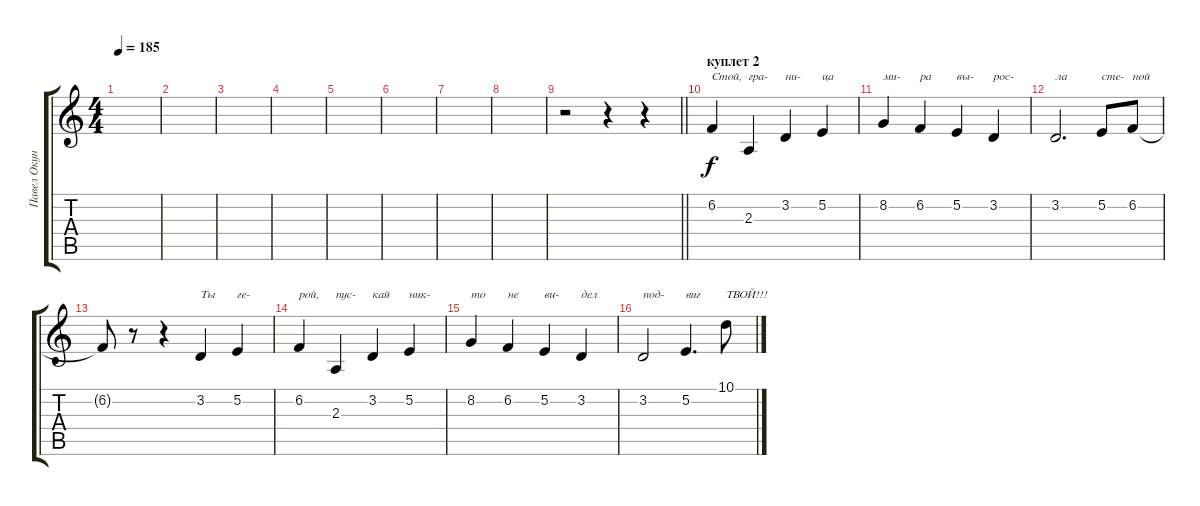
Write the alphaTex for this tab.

\track ("Павел Окунев" "Павел Окун") {instrument bassoon}
\staff {score tabs}
\tuning (E4 B3 G3 D3 A2 E2) {hide}
\ts (4 4)
\tempo 185
\clef g2
\ks c
|
|
|
|
|
|
|
|
\barLineRight lightlight
r.2 r.4 r.4 |
\section ("" "куплет 2")
6.2.4{txt "Стой,"} 2.3.4{txt "гра-"} 3.2.4{txt "ни-"} 5.2.4{txt "ца"} |
8.2.4{txt "ми-"} 6.2.4{txt "ра"} 5.2.4{txt "вы-"} 3.2.4{txt "рос-"} |
3.2.2{d txt "ла"} 5.2.8{txt "сте-"} 6.2.8{txt "ной"} |
6.2{t}.8 r.8 r.4 3.2.4{txt "Ты"} 5.2.4{txt "ге-"} |
6.2.4{txt "рой,"} 2.3.4{txt "пус-"} 3.2.4{txt "кай"} 5.2.4{txt "ник-"} |
8.2.4{txt "то"} 6.2.4{txt "не"} 5.2.4{txt "ви-"} 3.2.4{txt "дел"} |
3.2.2{txt "под-"} 5.2.4{d txt "виг"} 10.1.8{txt "ТВОЙ!!!"}
